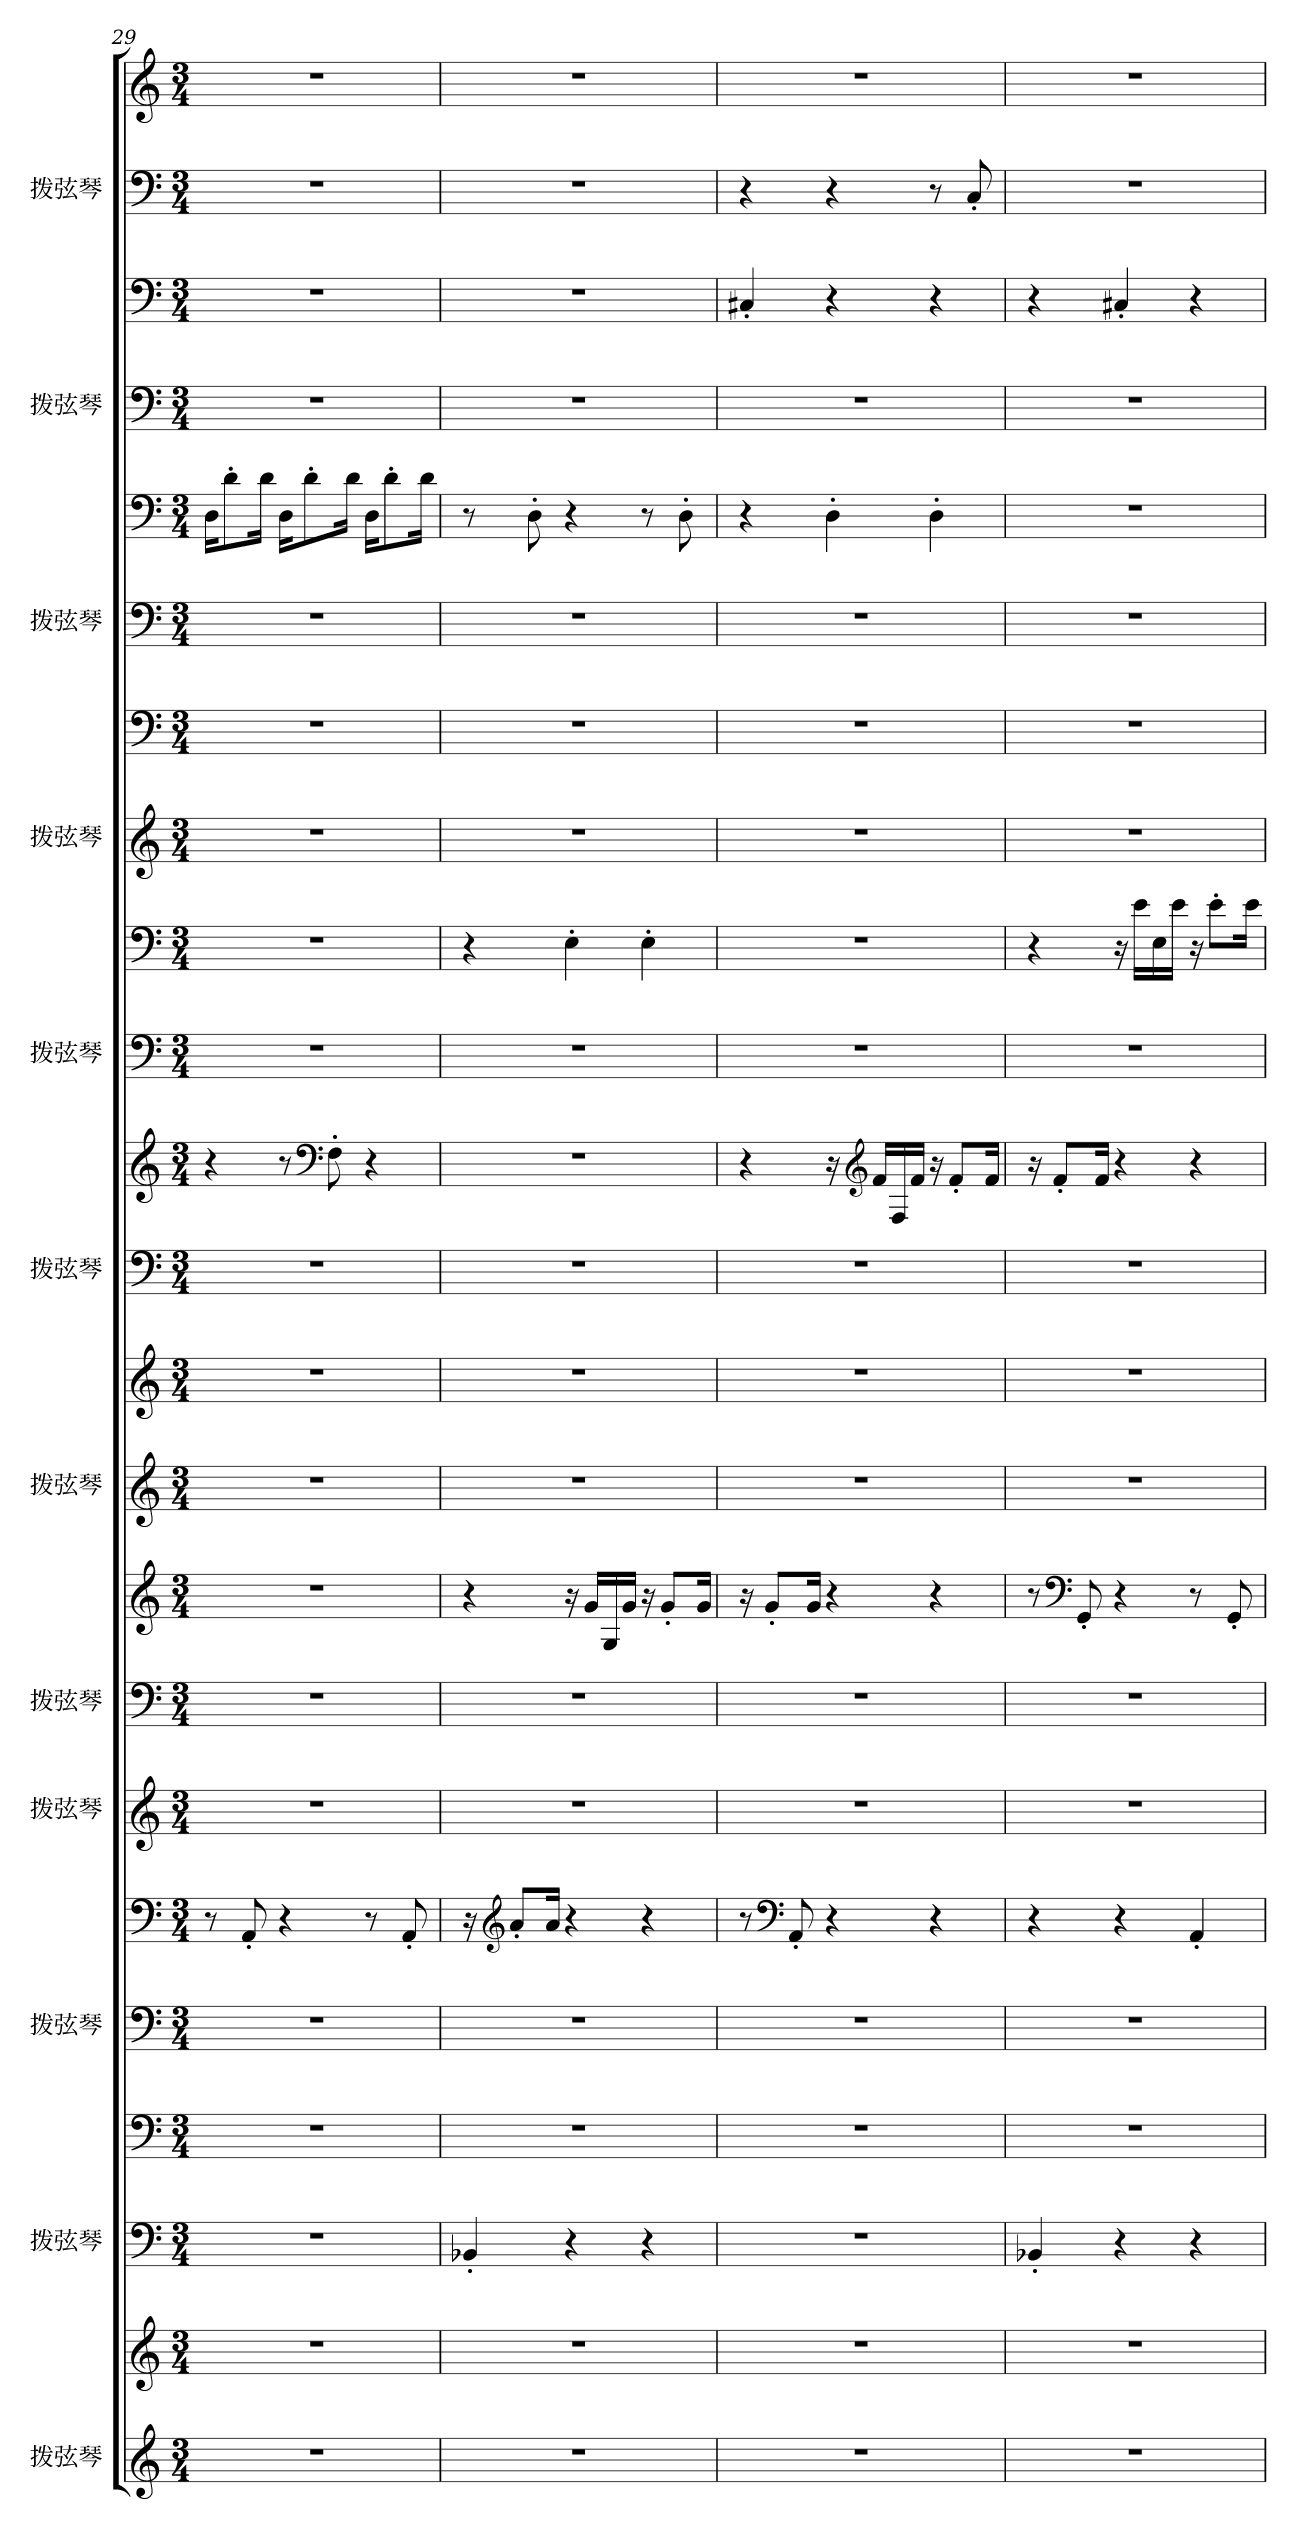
**kern	**kern	**kern	**kern	**kern	**kern	**kern	**kern	**kern	**kern	**kern	**kern	**kern	**kern	**kern	**kern	**kern	**kern	**kern	**kern	**kern	**kern	**kern
*part12	*part12	*part11	*part11	*part10	*part10	*part9	*part8	*part8	*part7	*part7	*part6	*part6	*part5	*part5	*part4	*part4	*part3	*part3	*part2	*part2	*part1	*part1
*staff23	*staff22	*staff21	*staff20	*staff19	*staff18	*staff17	*staff16	*staff15	*staff14	*staff13	*staff12	*staff11	*staff10	*staff9	*staff8	*staff7	*staff6	*staff5	*staff4	*staff3	*staff2	*staff1
*I"拨弦琴	*	*I"拨弦琴	*	*I"拨弦琴	*	*I"拨弦琴	*I"拨弦琴	*	*I"拨弦琴	*	*I"拨弦琴	*	*I"拨弦琴	*	*I"拨弦琴	*	*I"拨弦琴	*	*I"拨弦琴	*	*I"拨弦琴	*
*clefG2	*clefG2	*clefF4	*clefF4	*clefF4	*clefF4	*clefG2	*clefF4	*clefG2	*clefG2	*clefG2	*clefF4	*clefG2	*clefF4	*clefF4	*clefG2	*clefF4	*clefF4	*clefF4	*clefF4	*clefF4	*clefF4	*clefG2
*k[]	*k[]	*k[]	*k[]	*k[]	*k[]	*k[]	*k[]	*k[]	*k[]	*k[]	*k[]	*k[]	*k[]	*k[]	*k[]	*k[]	*k[]	*k[]	*k[]	*k[]	*k[]	*k[]
*M3/4	*M3/4	*M3/4	*M3/4	*M3/4	*M3/4	*M3/4	*M3/4	*M3/4	*M3/4	*M3/4	*M3/4	*M3/4	*M3/4	*M3/4	*M3/4	*M3/4	*M3/4	*M3/4	*M3/4	*M3/4	*M3/4	*M3/4
=29	=29	=29	=29	=29	=29	=29	=29	=29	=29	=29	=29	=29	=29	=29	=29	=29	=29	=29	=29	=29	=29	=29
2.r	2.r	2.r	2.r	2.r	8r	2.r	2.r	2.r	2.r	2.r	2.r	4r	2.r	2.r	2.r	2.r	2.r	16D\KL	2.r	2.r	2.r	2.r
.	.	.	.	.	.	.	.	.	.	.	.	.	.	.	.	.	.	8d'\	.	.	.	.
.	.	.	.	.	8AA'/	.	.	.	.	.	.	.	.	.	.	.	.	.	.	.	.	.
.	.	.	.	.	.	.	.	.	.	.	.	.	.	.	.	.	.	16d\Jk	.	.	.	.
.	.	.	.	.	4r	.	.	.	.	.	.	8r	.	.	.	.	.	16D\KL	.	.	.	.
.	.	.	.	.	.	.	.	.	.	.	.	.	.	.	.	.	.	8d'\	.	.	.	.
*	*	*	*	*	*	*	*	*	*	*	*	*clefF4	*	*	*	*	*	*	*	*	*	*
.	.	.	.	.	.	.	.	.	.	.	.	8F'\	.	.	.	.	.	.	.	.	.	.
.	.	.	.	.	.	.	.	.	.	.	.	.	.	.	.	.	.	16d\Jk	.	.	.	.
.	.	.	.	.	8r	.	.	.	.	.	.	4r	.	.	.	.	.	16D\KL	.	.	.	.
.	.	.	.	.	.	.	.	.	.	.	.	.	.	.	.	.	.	8d'\	.	.	.	.
.	.	.	.	.	8AA'/	.	.	.	.	.	.	.	.	.	.	.	.	.	.	.	.	.
.	.	.	.	.	.	.	.	.	.	.	.	.	.	.	.	.	.	16d\Jk	.	.	.	.
!!LO:PB:g=z
=30	=30	=30	=30	=30	=30	=30	=30	=30	=30	=30	=30	=30	=30	=30	=30	=30	=30	=30	=30	=30	=30	=30
2.r	2.r	4BB-X'/	2.r	2.r	16r	2.r	2.r	4r	2.r	2.r	2.r	2.r	2.r	4r	2.r	2.r	2.r	8r	2.r	2.r	2.r	2.r
*	*	*	*	*	*clefG2	*	*	*	*	*	*	*	*	*	*	*	*	*	*	*	*	*
.	.	.	.	.	8a'/L	.	.	.	.	.	.	.	.	.	.	.	.	.	.	.	.	.
.	.	.	.	.	.	.	.	.	.	.	.	.	.	.	.	.	.	8D'\	.	.	.	.
.	.	.	.	.	16a/Jk	.	.	.	.	.	.	.	.	.	.	.	.	.	.	.	.	.
.	.	4r	.	.	4r	.	.	16r	.	.	.	.	.	4E'\	.	.	.	4r	.	.	.	.
.	.	.	.	.	.	.	.	16g/LL	.	.	.	.	.	.	.	.	.	.	.	.	.	.
.	.	.	.	.	.	.	.	16G/	.	.	.	.	.	.	.	.	.	.	.	.	.	.
.	.	.	.	.	.	.	.	16g/JJ	.	.	.	.	.	.	.	.	.	.	.	.	.	.
.	.	4r	.	.	4r	.	.	16r	.	.	.	.	.	4E'\	.	.	.	8r	.	.	.	.
.	.	.	.	.	.	.	.	8g'/L	.	.	.	.	.	.	.	.	.	.	.	.	.	.
.	.	.	.	.	.	.	.	.	.	.	.	.	.	.	.	.	.	8D'\	.	.	.	.
.	.	.	.	.	.	.	.	16g/Jk	.	.	.	.	.	.	.	.	.	.	.	.	.	.
=31	=31	=31	=31	=31	=31	=31	=31	=31	=31	=31	=31	=31	=31	=31	=31	=31	=31	=31	=31	=31	=31	=31
2.r	2.r	2.r	2.r	2.r	8r	2.r	2.r	16r	2.r	2.r	2.r	4r	2.r	2.r	2.r	2.r	2.r	4r	2.r	4C#X'/	4r	2.r
.	.	.	.	.	.	.	.	8g'/L	.	.	.	.	.	.	.	.	.	.	.	.	.	.
*	*	*	*	*	*clefF4	*	*	*	*	*	*	*	*	*	*	*	*	*	*	*	*	*
.	.	.	.	.	8AA'/	.	.	.	.	.	.	.	.	.	.	.	.	.	.	.	.	.
.	.	.	.	.	.	.	.	16g/Jk	.	.	.	.	.	.	.	.	.	.	.	.	.	.
.	.	.	.	.	4r	.	.	4r	.	.	.	16r	.	.	.	.	.	4D'\	.	4r	4r	.
*	*	*	*	*	*	*	*	*	*	*	*	*clefG2	*	*	*	*	*	*	*	*	*	*
.	.	.	.	.	.	.	.	.	.	.	.	16f/LL	.	.	.	.	.	.	.	.	.	.
.	.	.	.	.	.	.	.	.	.	.	.	16F/	.	.	.	.	.	.	.	.	.	.
.	.	.	.	.	.	.	.	.	.	.	.	16f/JJ	.	.	.	.	.	.	.	.	.	.
.	.	.	.	.	4r	.	.	4r	.	.	.	16r	.	.	.	.	.	4D'\	.	4r	8r	.
.	.	.	.	.	.	.	.	.	.	.	.	8f'/L	.	.	.	.	.	.	.	.	.	.
.	.	.	.	.	.	.	.	.	.	.	.	.	.	.	.	.	.	.	.	.	8C'/	.
.	.	.	.	.	.	.	.	.	.	.	.	16f/Jk	.	.	.	.	.	.	.	.	.	.
=32	=32	=32	=32	=32	=32	=32	=32	=32	=32	=32	=32	=32	=32	=32	=32	=32	=32	=32	=32	=32	=32	=32
2.r	2.r	4BB-X'/	2.r	2.r	4r	2.r	2.r	8r	2.r	2.r	2.r	16r	2.r	4r	2.r	2.r	2.r	2.r	2.r	4r	2.r	2.r
.	.	.	.	.	.	.	.	.	.	.	.	8f'/L	.	.	.	.	.	.	.	.	.	.
*	*	*	*	*	*	*	*	*clefF4	*	*	*	*	*	*	*	*	*	*	*	*	*	*
.	.	.	.	.	.	.	.	8GG'/	.	.	.	.	.	.	.	.	.	.	.	.	.	.
.	.	.	.	.	.	.	.	.	.	.	.	16f/Jk	.	.	.	.	.	.	.	.	.	.
.	.	4r	.	.	4r	.	.	4r	.	.	.	4r	.	16r	.	.	.	.	.	4C#X'/	.	.
.	.	.	.	.	.	.	.	.	.	.	.	.	.	16e\LL	.	.	.	.	.	.	.	.
.	.	.	.	.	.	.	.	.	.	.	.	.	.	16E\	.	.	.	.	.	.	.	.
.	.	.	.	.	.	.	.	.	.	.	.	.	.	16e\JJ	.	.	.	.	.	.	.	.
.	.	4r	.	.	4AA'/	.	.	8r	.	.	.	4r	.	16r	.	.	.	.	.	4r	.	.
.	.	.	.	.	.	.	.	.	.	.	.	.	.	8e'\L	.	.	.	.	.	.	.	.
.	.	.	.	.	.	.	.	8GG'/	.	.	.	.	.	.	.	.	.	.	.	.	.	.
.	.	.	.	.	.	.	.	.	.	.	.	.	.	16e\Jk	.	.	.	.	.	.	.	.
=	=	=	=	=	=	=	=	=	=	=	=	=	=	=	=	=	=	=	=	=	=	=
*-	*-	*-	*-	*-	*-	*-	*-	*-	*-	*-	*-	*-	*-	*-	*-	*-	*-	*-	*-	*-	*-	*-
